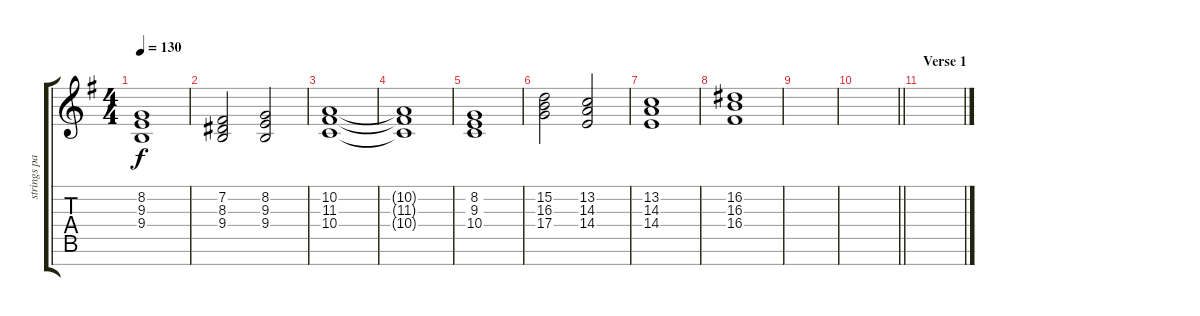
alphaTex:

\track ("strings pad" "strings pa") {instrument stringensemble1}
\staff {score tabs}
\tuning (E4 B3 G3 D3 A2 E2 B1) {hide}
\ts (4 4)
\tempo 130
\clef g2
\ks eminor
(8.2 9.3 9.4).1{dy f} |
(7.2 8.3 9.4).2 (8.2 9.3 9.4).2 |
(10.2 11.3 10.4).1 |
(10.2{t} 11.3{t} 10.4{t}).1 |
(8.2 9.3 10.4).1 |
(15.2 16.3 17.4).2 (13.2 14.3 14.4).2 |
(13.2 14.3 14.4).1 |
(16.2 16.3 16.4).1 |
|
\barLineRight lightlight
|
\section ("" "Verse 1")
